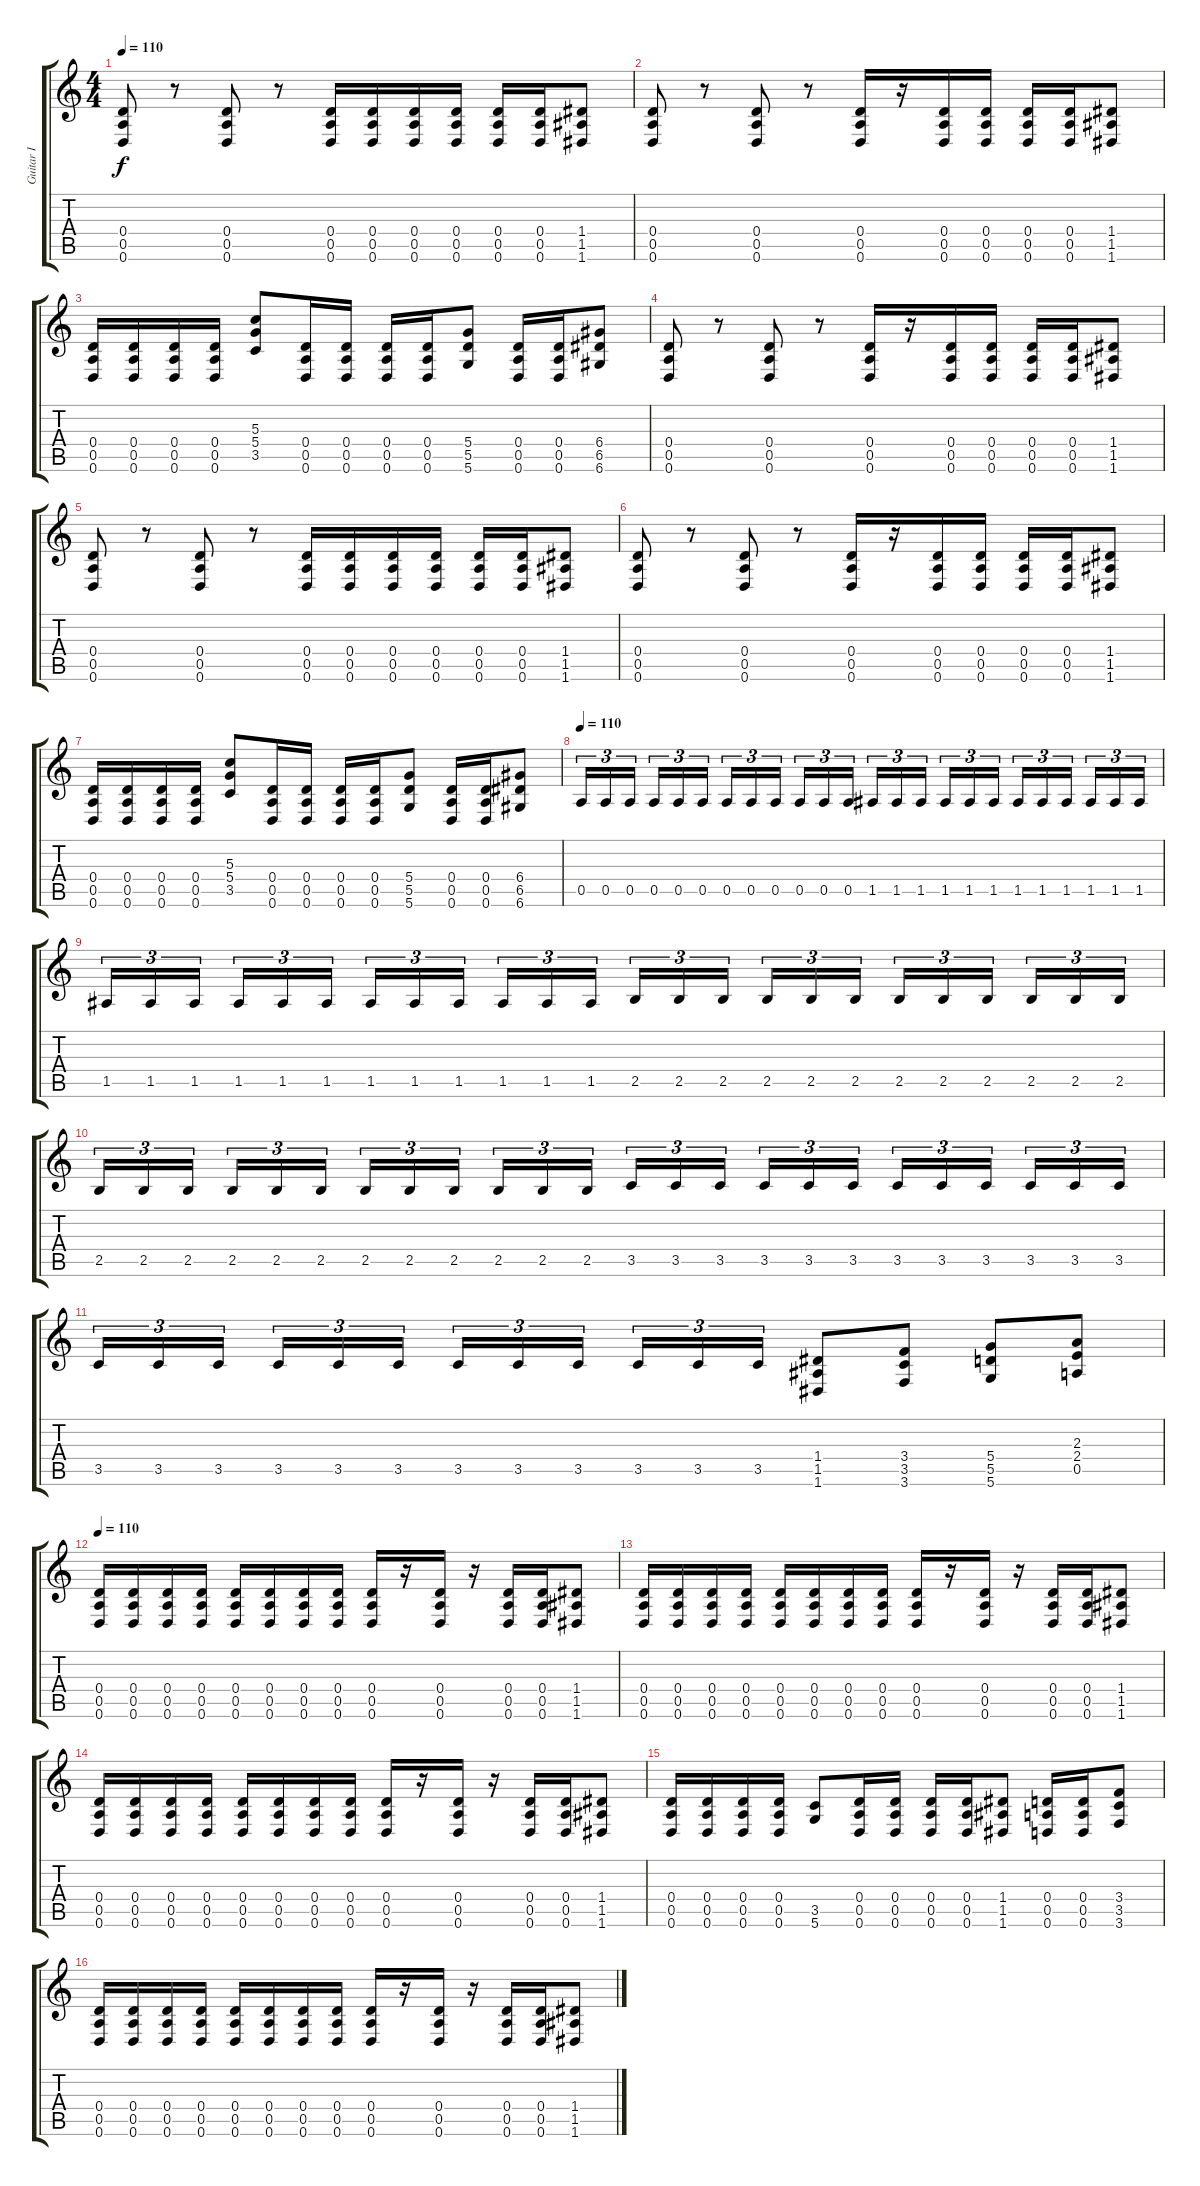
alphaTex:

\track ("Guitar I" "Guitar I") {instrument distortionguitar}
\staff {score tabs}
\tuning (E4 B3 G3 D3 A2 D2) {hide}
\ts (4 4)
\tempo 110
\clef g2
\ks c
(0.4 0.5 0.6).8{dy f} r.8 (0.4 0.5 0.6).8 r.8 (0.4 0.5 0.6).16 (0.4 0.5 0.6).16 (0.4 0.5 0.6).16 (0.4 0.5 0.6).16 (0.4 0.5 0.6).16 (0.4 0.5 0.6).16 (1.4 1.5 1.6).8 |
(0.4 0.5 0.6).8 r.8 (0.4 0.5 0.6).8 r.8 (0.4 0.5 0.6).16 r.16 (0.4 0.5 0.6).16 (0.4 0.5 0.6).16 (0.4 0.5 0.6).16 (0.4 0.5 0.6).16 (1.4 1.5 1.6).8 |
(0.4 0.5 0.6).16 (0.4 0.5 0.6).16 (0.4 0.5 0.6).16 (0.4 0.5 0.6).16 (5.3 5.4 3.5).8 (0.4 0.5 0.6).16 (0.4 0.5 0.6).16 (0.4 0.5 0.6).16 (0.4 0.5 0.6).16 (5.4 5.5 5.6).8 (0.4 0.5 0.6).16 (0.4 0.5 0.6).16 (6.4 6.5 6.6).8 |
(0.4 0.5 0.6).8 r.8 (0.4 0.5 0.6).8 r.8 (0.4 0.5 0.6).16 r.16 (0.4 0.5 0.6).16 (0.4 0.5 0.6).16 (0.4 0.5 0.6).16 (0.4 0.5 0.6).16 (1.4 1.5 1.6).8 |
(0.4 0.5 0.6).8 r.8 (0.4 0.5 0.6).8 r.8 (0.4 0.5 0.6).16 (0.4 0.5 0.6).16 (0.4 0.5 0.6).16 (0.4 0.5 0.6).16 (0.4 0.5 0.6).16 (0.4 0.5 0.6).16 (1.4 1.5 1.6).8 |
(0.4 0.5 0.6).8 r.8 (0.4 0.5 0.6).8 r.8 (0.4 0.5 0.6).16 r.16 (0.4 0.5 0.6).16 (0.4 0.5 0.6).16 (0.4 0.5 0.6).16 (0.4 0.5 0.6).16 (1.4 1.5 1.6).8 |
(0.4 0.5 0.6).16 (0.4 0.5 0.6).16 (0.4 0.5 0.6).16 (0.4 0.5 0.6).16 (5.3 5.4 3.5).8 (0.4 0.5 0.6).16 (0.4 0.5 0.6).16 (0.4 0.5 0.6).16 (0.4 0.5 0.6).16 (5.4 5.5 5.6).8 (0.4 0.5 0.6).16 (0.4 0.5 0.6).16 (6.4 6.5 6.6).8 |
\tempo 110
0.5.16{tu (3 2)} 0.5.16{tu (3 2)} 0.5.16{tu (3 2) beam splitsecondary} 0.5.16{tu (3 2)} 0.5.16{tu (3 2)} 0.5.16{tu (3 2)} 0.5.16{tu (3 2)} 0.5.16{tu (3 2)} 0.5.16{tu (3 2) beam splitsecondary} 0.5.16{tu (3 2)} 0.5.16{tu (3 2)} 0.5.16{tu (3 2)} 1.5.16{tu (3 2)} 1.5.16{tu (3 2)} 1.5.16{tu (3 2) beam splitsecondary} 1.5.16{tu (3 2)} 1.5.16{tu (3 2)} 1.5.16{tu (3 2)} 1.5.16{tu (3 2)} 1.5.16{tu (3 2)} 1.5.16{tu (3 2) beam splitsecondary} 1.5.16{tu (3 2)} 1.5.16{tu (3 2)} 1.5.16{tu (3 2)} |
1.5.16{tu (3 2)} 1.5.16{tu (3 2)} 1.5.16{tu (3 2) beam splitsecondary} 1.5.16{tu (3 2)} 1.5.16{tu (3 2)} 1.5.16{tu (3 2)} 1.5.16{tu (3 2)} 1.5.16{tu (3 2)} 1.5.16{tu (3 2) beam splitsecondary} 1.5.16{tu (3 2)} 1.5.16{tu (3 2)} 1.5.16{tu (3 2)} 2.5.16{tu (3 2)} 2.5.16{tu (3 2)} 2.5.16{tu (3 2) beam splitsecondary} 2.5.16{tu (3 2)} 2.5.16{tu (3 2)} 2.5.16{tu (3 2)} 2.5.16{tu (3 2)} 2.5.16{tu (3 2)} 2.5.16{tu (3 2) beam splitsecondary} 2.5.16{tu (3 2)} 2.5.16{tu (3 2)} 2.5.16{tu (3 2)} |
2.5.16{tu (3 2)} 2.5.16{tu (3 2)} 2.5.16{tu (3 2) beam splitsecondary} 2.5.16{tu (3 2)} 2.5.16{tu (3 2)} 2.5.16{tu (3 2)} 2.5.16{tu (3 2)} 2.5.16{tu (3 2)} 2.5.16{tu (3 2) beam splitsecondary} 2.5.16{tu (3 2)} 2.5.16{tu (3 2)} 2.5.16{tu (3 2)} 3.5.16{tu (3 2)} 3.5.16{tu (3 2)} 3.5.16{tu (3 2) beam splitsecondary} 3.5.16{tu (3 2)} 3.5.16{tu (3 2)} 3.5.16{tu (3 2)} 3.5.16{tu (3 2)} 3.5.16{tu (3 2)} 3.5.16{tu (3 2) beam splitsecondary} 3.5.16{tu (3 2)} 3.5.16{tu (3 2)} 3.5.16{tu (3 2)} |
3.5.16{tu (3 2)} 3.5.16{tu (3 2)} 3.5.16{tu (3 2) beam splitsecondary} 3.5.16{tu (3 2)} 3.5.16{tu (3 2)} 3.5.16{tu (3 2)} 3.5.16{tu (3 2)} 3.5.16{tu (3 2)} 3.5.16{tu (3 2) beam splitsecondary} 3.5.16{tu (3 2)} 3.5.16{tu (3 2)} 3.5.16{tu (3 2)} (1.4 1.5 1.6).8 (3.4 3.5 3.6).8 (5.4 5.5 5.6).8 (2.3 2.4 0.5).8 |
\tempo 110
(0.4 0.5 0.6).16 (0.4 0.5 0.6).16 (0.4 0.5 0.6).16 (0.4 0.5 0.6).16 (0.4 0.5 0.6).16 (0.4 0.5 0.6).16 (0.4 0.5 0.6).16 (0.4 0.5 0.6).16 (0.4 0.5 0.6).16 r.16 (0.4 0.5 0.6).16 r.16 (0.4 0.5 0.6).16 (0.4 0.5 0.6).16 (1.4 1.5 1.6).8 |
(0.4 0.5 0.6).16 (0.4 0.5 0.6).16 (0.4 0.5 0.6).16 (0.4 0.5 0.6).16 (0.4 0.5 0.6).16 (0.4 0.5 0.6).16 (0.4 0.5 0.6).16 (0.4 0.5 0.6).16 (0.4 0.5 0.6).16 r.16 (0.4 0.5 0.6).16 r.16 (0.4 0.5 0.6).16 (0.4 0.5 0.6).16 (1.4 1.5 1.6).8 |
(0.4 0.5 0.6).16 (0.4 0.5 0.6).16 (0.4 0.5 0.6).16 (0.4 0.5 0.6).16 (0.4 0.5 0.6).16 (0.4 0.5 0.6).16 (0.4 0.5 0.6).16 (0.4 0.5 0.6).16 (0.4 0.5 0.6).16 r.16 (0.4 0.5 0.6).16 r.16 (0.4 0.5 0.6).16 (0.4 0.5 0.6).16 (1.4 1.5 1.6).8 |
(0.4 0.5 0.6).16 (0.4 0.5 0.6).16 (0.4 0.5 0.6).16 (0.4 0.5 0.6).16 (3.5 5.6).8 (0.4 0.5 0.6).16 (0.4 0.5 0.6).16 (0.4 0.5 0.6).16 (0.4 0.5 0.6).16 (1.4 1.5 1.6).8 (0.4 0.5 0.6).16 (0.4 0.5 0.6).16 (3.4 3.5 3.6).8 |
(0.4 0.5 0.6).16 (0.4 0.5 0.6).16 (0.4 0.5 0.6).16 (0.4 0.5 0.6).16 (0.4 0.5 0.6).16 (0.4 0.5 0.6).16 (0.4 0.5 0.6).16 (0.4 0.5 0.6).16 (0.4 0.5 0.6).16 r.16 (0.4 0.5 0.6).16 r.16 (0.4 0.5 0.6).16 (0.4 0.5 0.6).16 (1.4 1.5 1.6).8
